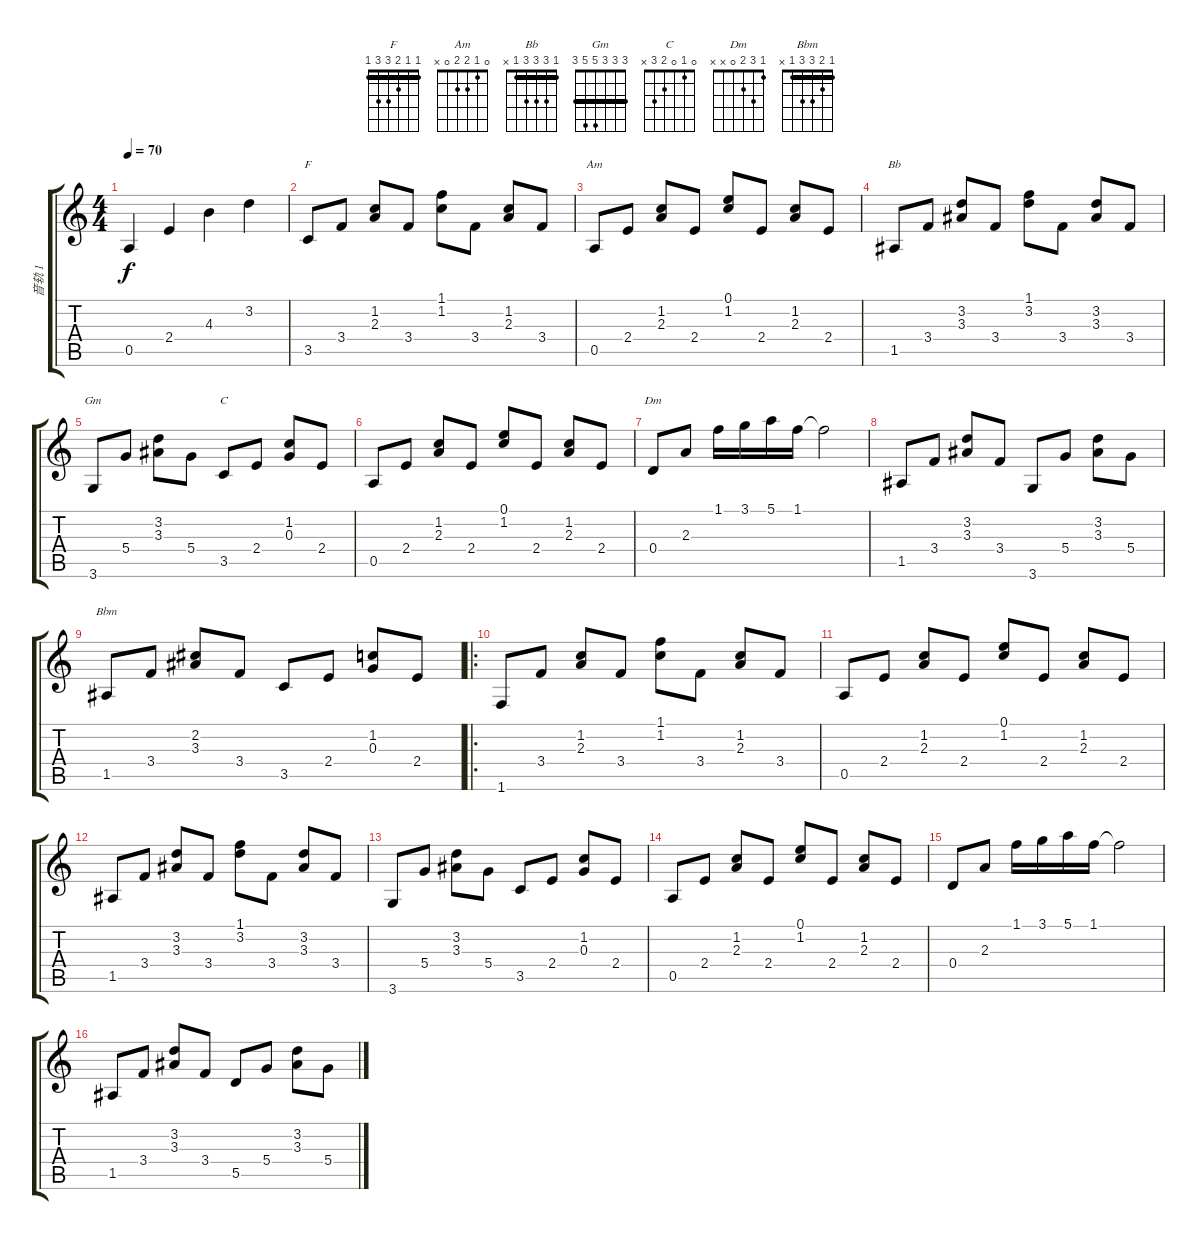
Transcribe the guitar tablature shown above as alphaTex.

\track ("音轨 1" "音轨 1") {instrument acousticguitarsteel}
\staff {score tabs}
\tuning (E4 B3 G3 D3 A2 E2) {hide}
\chord ("F" 1 1 2 3 3 1) {barre 1}
\chord ("Am" 0 1 2 2 0 x)
\chord ("Bb" 1 3 3 3 1 x) {barre 1}
\chord ("Gm" 3 3 3 5 5 3) {barre 3}
\chord ("C" 0 1 0 2 3 x)
\chord ("Dm" 1 3 2 0 x x)
\chord ("Bbm" 1 2 3 3 1 x) {barre 1}
\ts (4 4)
\tempo 70
\clef g2
\ks c
0.5.4{dy f instrument acousticguitarsteel} 2.4.4 4.3.4 3.2.4 |
3.5.8{ch "F"} 3.4.8 (1.2 2.3).8 3.4.8 (1.1 1.2).8 3.4.8 (1.2 2.3).8 3.4.8 |
0.5.8{ch "Am"} 2.4.8 (1.2 2.3).8 2.4.8 (0.1 1.2).8 2.4.8 (1.2 2.3).8 2.4.8 |
1.5.8{ch "Bb"} 3.4.8 (3.2 3.3).8 3.4.8 (1.1 3.2).8 3.4.8 (3.2 3.3).8 3.4.8 |
3.6.8{ch "Gm"} 5.4.8 (3.2 3.3).8 5.4.8 3.5.8{ch "C"} 2.4.8 (1.2 0.3).8 2.4.8 |
0.5.8 2.4.8 (1.2 2.3).8 2.4.8 (0.1 1.2).8 2.4.8 (1.2 2.3).8 2.4.8 |
0.4.8{ch "Dm"} 2.3.8 1.1.16 3.1.16 5.1.16 1.1.16 1.1{t}.2 |
1.5.8 3.4.8 (3.2 3.3).8 3.4.8 3.6.8 5.4.8 (3.2 3.3).8 5.4.8 |
1.5.8{ch "Bbm"} 3.4.8 (2.2 3.3).8 3.4.8 3.5.8 2.4.8 (1.2 0.3).8 2.4.8 |
\ro
1.6.8 3.4.8 (1.2 2.3).8 3.4.8 (1.1 1.2).8 3.4.8 (1.2 2.3).8 3.4.8 |
0.5.8 2.4.8 (1.2 2.3).8 2.4.8 (0.1 1.2).8 2.4.8 (1.2 2.3).8 2.4.8 |
1.5.8 3.4.8 (3.2 3.3).8 3.4.8 (1.1 3.2).8 3.4.8 (3.2 3.3).8 3.4.8 |
3.6.8 5.4.8 (3.2 3.3).8 5.4.8 3.5.8 2.4.8 (1.2 0.3).8 2.4.8 |
0.5.8 2.4.8 (1.2 2.3).8 2.4.8 (0.1 1.2).8 2.4.8 (1.2 2.3).8 2.4.8 |
0.4.8 2.3.8 1.1.16 3.1.16 5.1.16 1.1.16 1.1{t}.2 |
1.5.8 3.4.8 (3.2 3.3).8 3.4.8 5.5.8 5.4.8 (3.2 3.3).8 5.4.8
